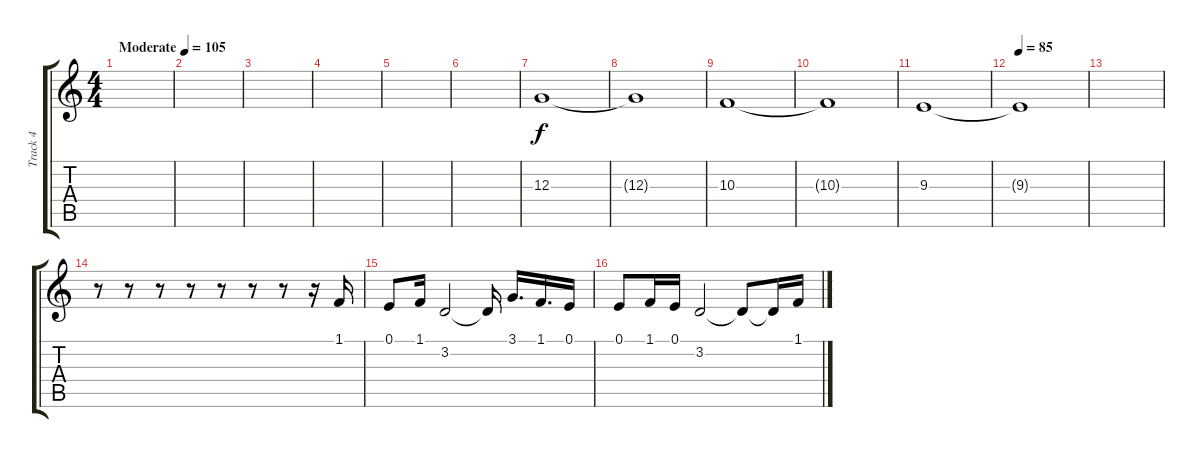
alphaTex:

\track ("Track 4" "Track 4") {instrument lead2sawtooth}
\staff {score tabs}
\tuning (E4 B3 G3 D3 A2 D2) {hide}
\ts (4 4)
\tempo (105 "Moderate")
\clef g2
\ks c
|
|
|
|
|
|
12.3.1{instrument synthstrings2} |
12.3{t}.1 |
10.3.1 |
10.3{t}.1 |
9.3.1 |
\tempo 85
9.3{t}.1 |
|
r.8{instrument lead2sawtooth} r.8 r.8 r.8 r.8 r.8 r.8 r.16 1.1.16 |
0.1.8 1.1.16 3.2.2 3.2{t}.16 3.1.16{d} 1.1.16{d} 0.1.16 |
0.1.8 1.1.16 0.1.16 3.2.2 3.2{t}.8 3.2{t}.16 1.1.16
